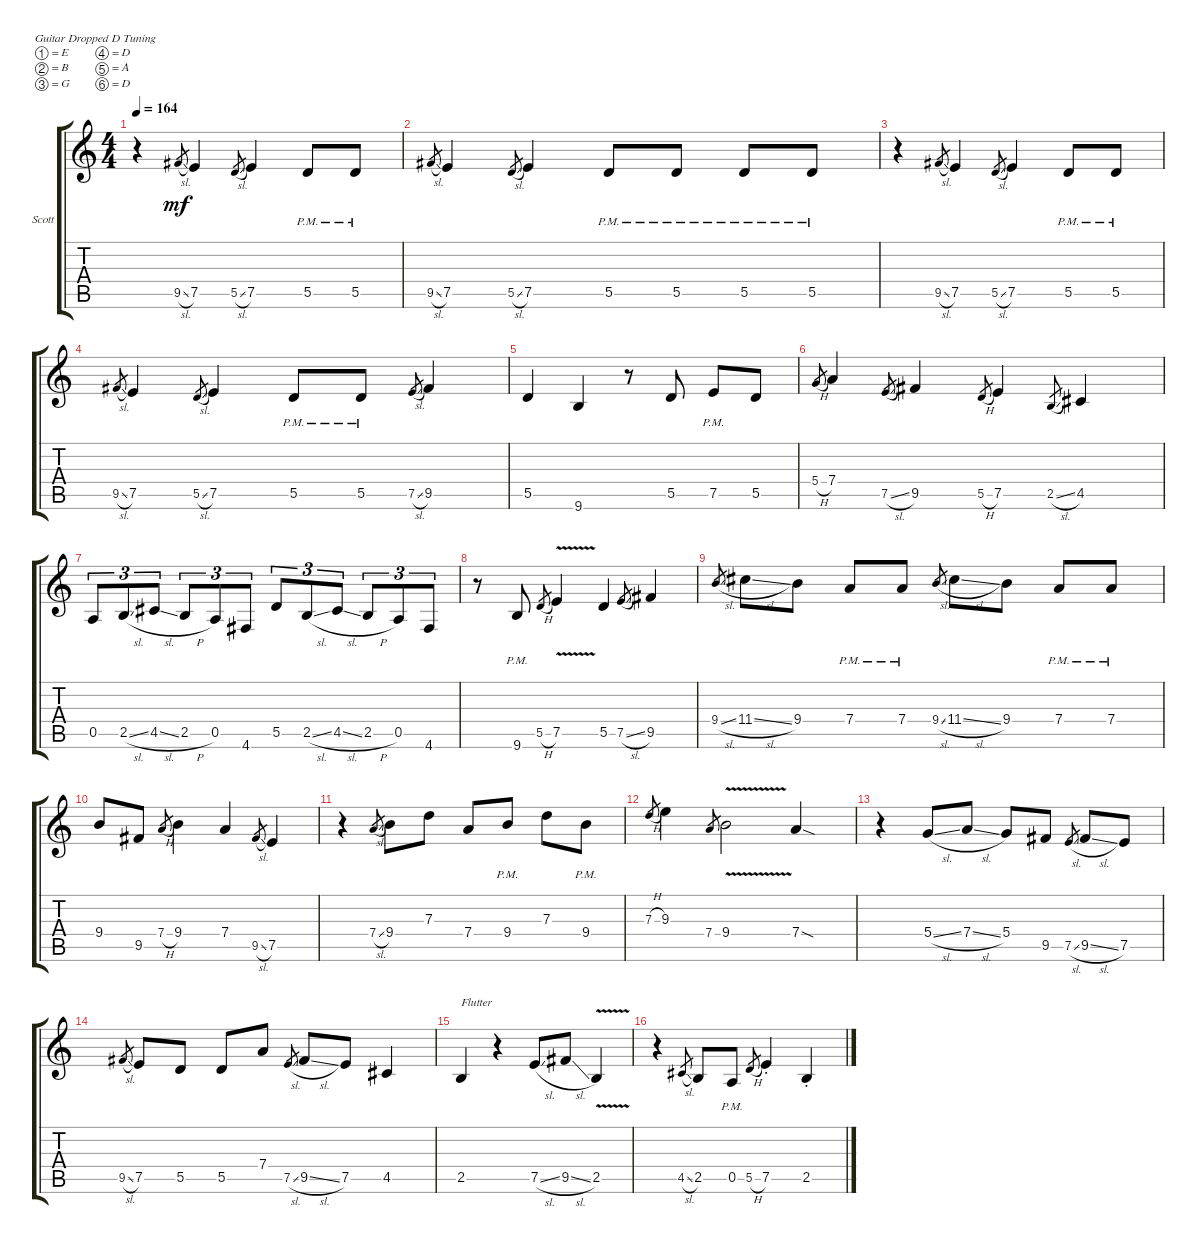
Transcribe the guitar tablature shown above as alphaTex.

\defaultSystemsLayout 4
\bracketExtendMode groupsimilarinstruments
\firstSystemTrackNameOrientation horizontal
\otherSystemsTrackNameOrientation horizontal
\track ("Scott" "Scott") {instrument electricguitarclean}
\staff {score tabs}
\tuning (E4 B3 G3 D3 A2 D2)
\ts (4 4)
\tempo 164
\clef g2
\ks c
r.4{dy mf} 9.5{sl}.8{gr} 7.5.4 5.5{sl}.8{gr} 7.5.4 5.5{pm}.8 5.5{pm}.8 |
9.5{sl}.8{gr} 7.5.4 5.5{sl}.8{gr} 7.5.4 5.5{pm}.8 5.5{pm}.8 5.5{pm}.8 5.5{pm}.8 |
r.4 9.5{sl}.8{gr} 7.5.4 5.5{sl}.8{gr} 7.5.4 5.5{pm}.8 5.5{pm}.8 |
9.5{sl}.8{gr} 7.5.4 5.5{sl}.8{gr} 7.5.4 5.5{pm}.8 5.5{pm}.8 7.5{sl}.8{gr} 9.5.4 |
5.5.4 9.6.4 r.8 5.5.8 7.5{pm}.8 5.5.8 |
5.4{h}.8{gr} 7.4.4 7.5{sl}.8{gr} 9.5.4 5.5{h}.8{gr} 7.5.4 2.5{sl}.8{gr} 4.5.4 |
0.5.8{tu (3 2)} 2.5{sl}.8{tu (3 2)} 4.5{sl}.8{tu (3 2)} 2.5{h}.8{tu (3 2)} 0.5.8{tu (3 2)} 4.6.8{tu (3 2)} 5.5.8{tu (3 2)} 2.5{sl}.8{tu (3 2)} 4.5{sl}.8{tu (3 2)} 2.5{h}.8{tu (3 2)} 0.5.8{tu (3 2)} 4.6.8{tu (3 2)} |
r.8 9.6{pm}.8 5.5{h}.8{gr} 7.5{v}.4 5.5.4 7.5{sl}.8{gr} 9.5.4 |
\scale
0.527065 9.4{sl}.8{gr} 11.4{sl}.8 9.4.8 7.4{pm}.8 7.4{pm}.8 9.4{sl}.8{gr} 11.4{sl}.8 9.4.8 7.4{pm}.8 7.4{pm}.8 |
\scale
0.472826 9.4.8 9.5.8 7.4{h}.8{gr} 9.4.4 7.4.4 9.5{sl}.8{gr} 7.5.4 |
\scale
0.519776 r.4 7.4{sl}.8{gr} 9.4.8 7.3.8 7.4.8 9.4{pm}.8 7.3.8 9.4{pm}.8 |
\scale
0.480042 7.3{h}.8{gr} 9.3.4 7.4.8{gr} 9.4{v}.2 7.4{sod}.4 |
r.4 5.4{sl}.8 7.4{sl}.8 5.4.8 9.5.8 7.5{sl}.8{gr} 9.5{sl}.8 7.5.8 |
9.5{sl}.8{gr} 7.5.8 5.5.8 5.5.8 7.4.8 7.5{sl}.8{gr} 9.5{sl}.8 7.5.8 4.5.4 |
\scale
0.348613 2.5.4{txt "Flutter"} r.4 7.5{sl}.8 9.5{sl}.8 2.5{v}.4 |
\scale
0.31966 r.4 4.5{sl}.8{gr} 2.5.8 0.5{pm}.8 5.5{h}.8{gr} 7.5{st}.4 2.5{st}.4
